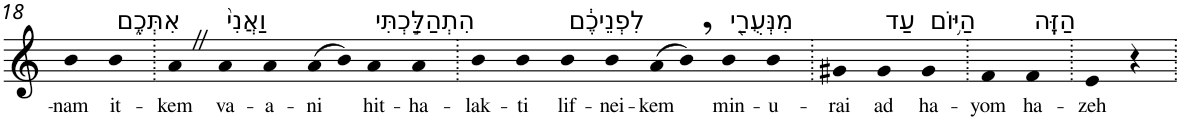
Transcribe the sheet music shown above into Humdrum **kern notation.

**kern	**text
*part1	*part1
*staff1	*staff1
*I"Piano	*
*I'Pno	*
!!LO:PB:g=z
*clefG2	*
*k[]	*
=18	=18
!	!LO:LY:b
4b	-nam
!LO:TX:a:t=אִתְּכֶ֑ם	!
!	!LO:LY:b
4b	it-
=19.	=19.
!	!LO:LY:b
4aZ	-kem
!LO:TX:a:t=וַאֲנִי֙	!
!	!LO:LY:b
4a	va-
!	!LO:LY:b
4a	-a-
!	!LO:LY:b
(>8a	-ni
8b)	.
!LO:TX:a:t=הִתְהַלַּ֣כְתִּי	!
!	!LO:LY:b
4a	hit-
!	!LO:LY:b
4a	-ha-
=20.	=20.
!	!LO:LY:b
4b	-lak-
!	!LO:LY:b
4b	-ti
!LO:TX:a:t=לִפְנֵיכֶ֔ם	!
!	!LO:LY:b
4b	lif-
!	!LO:LY:b
4b	-nei-
!	!LO:LY:b
(>8a	-kem
8b,)	.
!LO:TX:a:t=מִנְּעֻרַ֖י	!
!	!LO:LY:b
4b	min-
!	!LO:LY:b
4b	-u-
=21.	=21.
!	!LO:LY:b
4g#X	-rai
!LO:TX:a:t=עַד	!
!	!LO:LY:b
4g#	ad
!LO:TX:a:t=הַיּ֥וֹם	!
!	!LO:LY:b
4g#	ha-
=22.	=22.
!	!LO:LY:b
4f	-yom
!LO:TX:a:t=הַזֶּֽה	!
!	!LO:LY:b
4f	ha-
=23.	=23.
!	!LO:LY:b
4e	-zeh
4r	.
=.	=.
*-	*-
